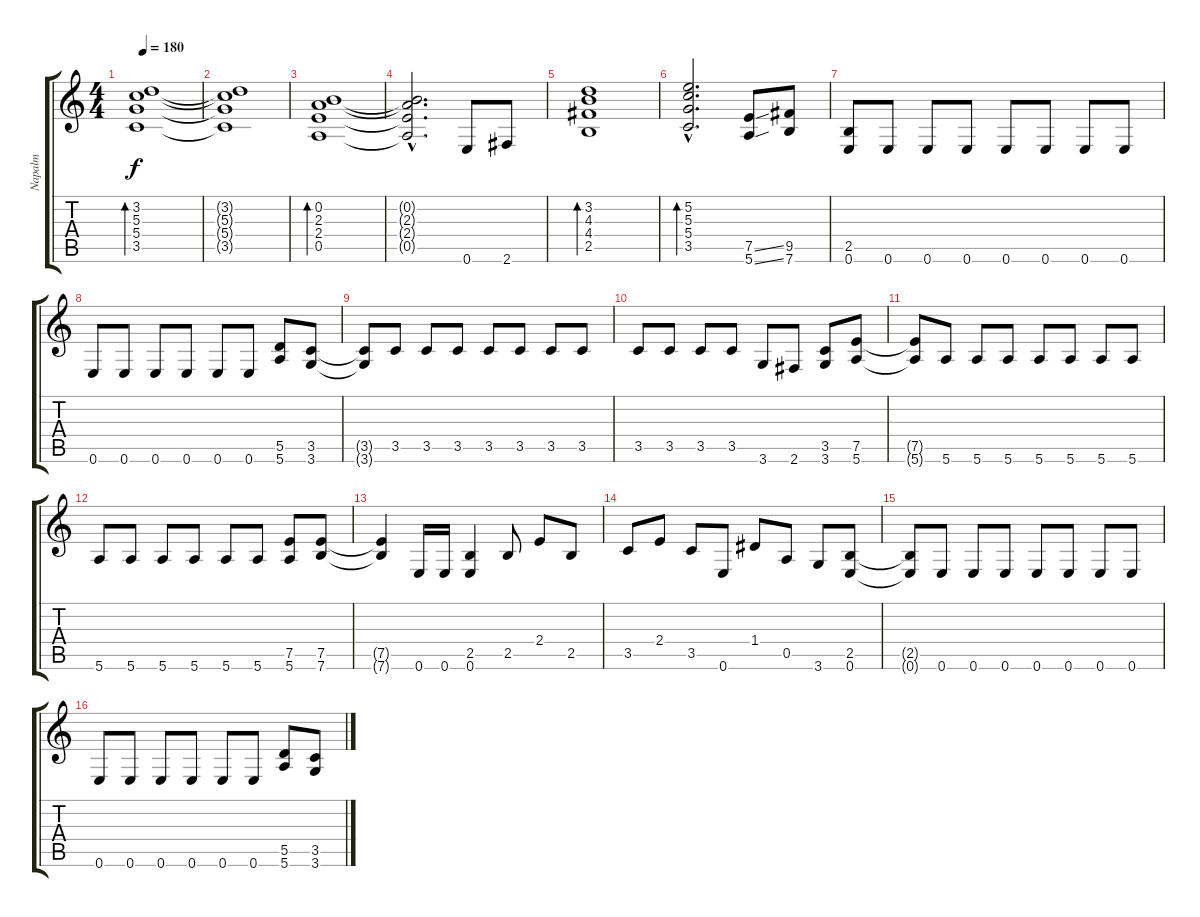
\track ("Napalm" "Napalm") {instrument distortionguitar}
\staff {score tabs}
\tuning (E4 B3 G3 D3 A2 E2) {hide}
\ts (4 4)
\tempo 180
\clef g2
\ks c
(3.2 5.3 5.4 3.5).1{bd 240 dy f} |
(3.2{t} 5.3{t} 5.4{t} 3.5{t}).1 |
(0.2 2.3 2.4 0.5).1{bd 240} |
(0.2{hac t} 2.3{hac t} 2.4{hac t} 0.5{hac t}).2{d} 0.6.8 2.6.8 |
(3.2 4.3 4.4 2.5).1{bd 240} |
(5.2{hac} 5.3{hac} 5.4{hac} 3.5{hac}).2{d bd 240} (7.5{ss} 5.6{ss}).8 (9.5 7.6).8 |
(2.5 0.6).8 0.6.8 0.6.8 0.6.8 0.6.8 0.6.8 0.6.8 0.6.8 |
0.6.8 0.6.8 0.6.8 0.6.8 0.6.8 0.6.8 (5.5 5.6).8 (3.5 3.6).8 |
(3.5{t} 3.6{t}).8 3.5.8 3.5.8 3.5.8 3.5.8 3.5.8 3.5.8 3.5.8 |
3.5.8 3.5.8 3.5.8 3.5.8 3.6.8 2.6.8 (3.5 3.6).8 (7.5 5.6).8 |
(7.5{t} 5.6{t}).8 5.6.8 5.6.8 5.6.8 5.6.8 5.6.8 5.6.8 5.6.8 |
5.6.8 5.6.8 5.6.8 5.6.8 5.6.8 5.6.8 (7.5 5.6).8 (7.5 7.6).8 |
(7.5{t} 7.6{t}).4 0.6.16 0.6.16 (2.5 0.6).4 2.5.8 2.4.8 2.5.8 |
3.5.8 2.4.8 3.5.8 0.6.8 1.4.8 0.5.8 3.6.8 (2.5 0.6).8 |
(2.5{t} 0.6{t}).8 0.6.8 0.6.8 0.6.8 0.6.8 0.6.8 0.6.8 0.6.8 |
0.6.8 0.6.8 0.6.8 0.6.8 0.6.8 0.6.8 (5.5 5.6).8 (3.5 3.6).8
